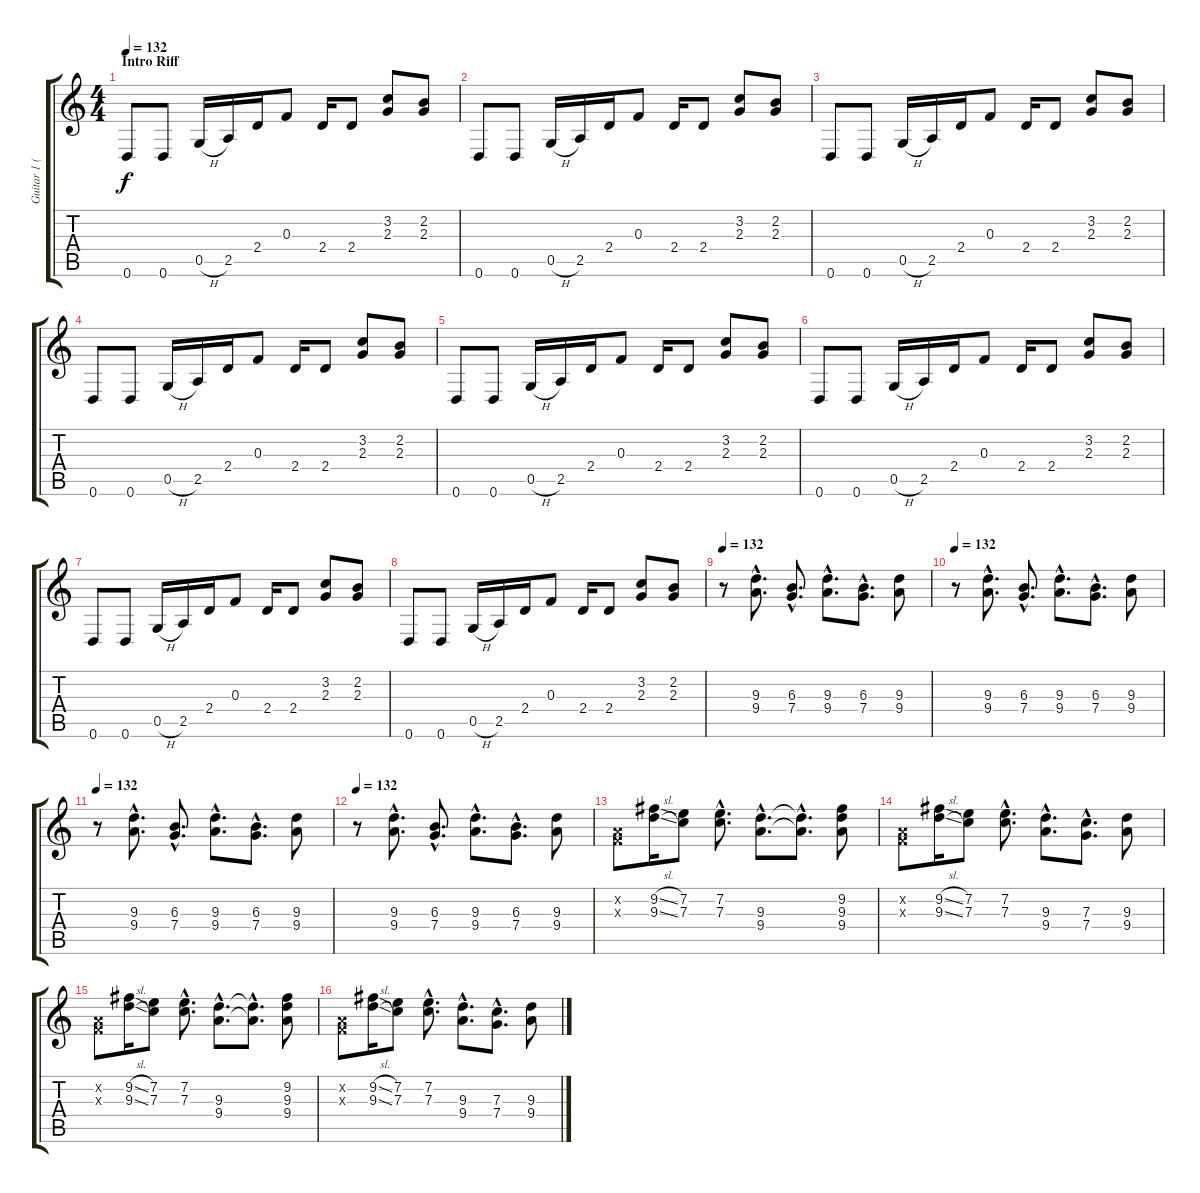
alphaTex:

\track ("Guitar 1 (Part 1 and 3)" "Guitar 1 (") {instrument distortionguitar}
\staff {score tabs}
\tuning (D4 A3 F3 C3 G2 D2) {hide}
\ts (4 4)
\section ("" "Intro Riff")
\tempo 132
\tempo 125
\tempo 132
\clef g2
\ks c
0.6.8{dy f instrument distortionguitar} 0.6.8 0.5{h}.16 2.5.16 2.4.16 0.3.8 2.4.16 2.4.8 (3.2 2.3).8 (2.2 2.3).8 |
0.6.8 0.6.8 0.5{h}.16 2.5.16 2.4.16 0.3.8 2.4.16 2.4.8 (3.2 2.3).8 (2.2 2.3).8 |
0.6.8 0.6.8 0.5{h}.16 2.5.16 2.4.16 0.3.8 2.4.16 2.4.8 (3.2 2.3).8 (2.2 2.3).8 |
0.6.8 0.6.8 0.5{h}.16 2.5.16 2.4.16 0.3.8 2.4.16 2.4.8 (3.2 2.3).8 (2.2 2.3).8 |
0.6.8 0.6.8 0.5{h}.16 2.5.16 2.4.16 0.3.8 2.4.16 2.4.8 (3.2 2.3).8 (2.2 2.3).8 |
0.6.8 0.6.8 0.5{h}.16 2.5.16 2.4.16 0.3.8 2.4.16 2.4.8 (3.2 2.3).8 (2.2 2.3).8 |
0.6.8 0.6.8 0.5{h}.16 2.5.16 2.4.16 0.3.8 2.4.16 2.4.8 (3.2 2.3).8 (2.2 2.3).8 |
0.6.8 0.6.8 0.5{h}.16 2.5.16 2.4.16 0.3.8 2.4.16 2.4.8 (3.2 2.3).8 (2.2 2.3).8 |
\tempo 132
r.8 (9.3{hac} 9.4{hac}).8{d} (6.3{hac} 7.4{hac}).8{d} (9.3{hac} 9.4{hac}).8{d} (6.3{hac} 7.4{hac}).8{d} (9.3 9.4).8 |
\tempo 132
r.8 (9.3{hac} 9.4{hac}).8{d} (6.3{hac} 7.4{hac}).8{d} (9.3{hac} 9.4{hac}).8{d} (6.3{hac} 7.4{hac}).8{d} (9.3 9.4).8 |
\tempo 132
r.8 (9.3{hac} 9.4{hac}).8{d} (6.3{hac} 7.4{hac}).8{d} (9.3{hac} 9.4{hac}).8{d} (6.3{hac} 7.4{hac}).8{d} (9.3 9.4).8 |
\tempo 132
r.8 (9.3{hac} 9.4{hac}).8{d} (6.3{hac} 7.4{hac}).8{d} (9.3{hac} 9.4{hac}).8{d} (6.3{hac} 7.4{hac}).8{d} (9.3 9.4).8 |
(0.2{x} 0.3{x}).8 (9.2{sl} 9.3{sl}).16 (7.2 7.3).8 (7.2{hac} 7.3{hac}).8{d} (9.3{hac} 9.4{hac}).8{d} (9.3{hac t} 9.4{hac t}).8{d} (9.2 9.3 9.4).8 |
(0.2{x} 0.3{x}).8 (9.2{sl} 9.3{sl}).16 (7.2 7.3).8 (7.2{hac} 7.3{hac}).8{d} (9.3{hac} 9.4{hac}).8{d} (7.3{hac} 7.4{hac}).8{d} (9.3 9.4).8 |
(0.2{x} 0.3{x}).8 (9.2{sl} 9.3{sl}).16 (7.2 7.3).8 (7.2{hac} 7.3{hac}).8{d} (9.3{hac} 9.4{hac}).8{d} (9.3{hac t} 9.4{hac t}).8{d} (9.2 9.3 9.4).8 |
(0.2{x} 0.3{x}).8 (9.2{sl} 9.3{sl}).16 (7.2 7.3).8 (7.2{hac} 7.3{hac}).8{d} (9.3{hac} 9.4{hac}).8{d} (7.3{hac} 7.4{hac}).8{d} (9.3 9.4).8
